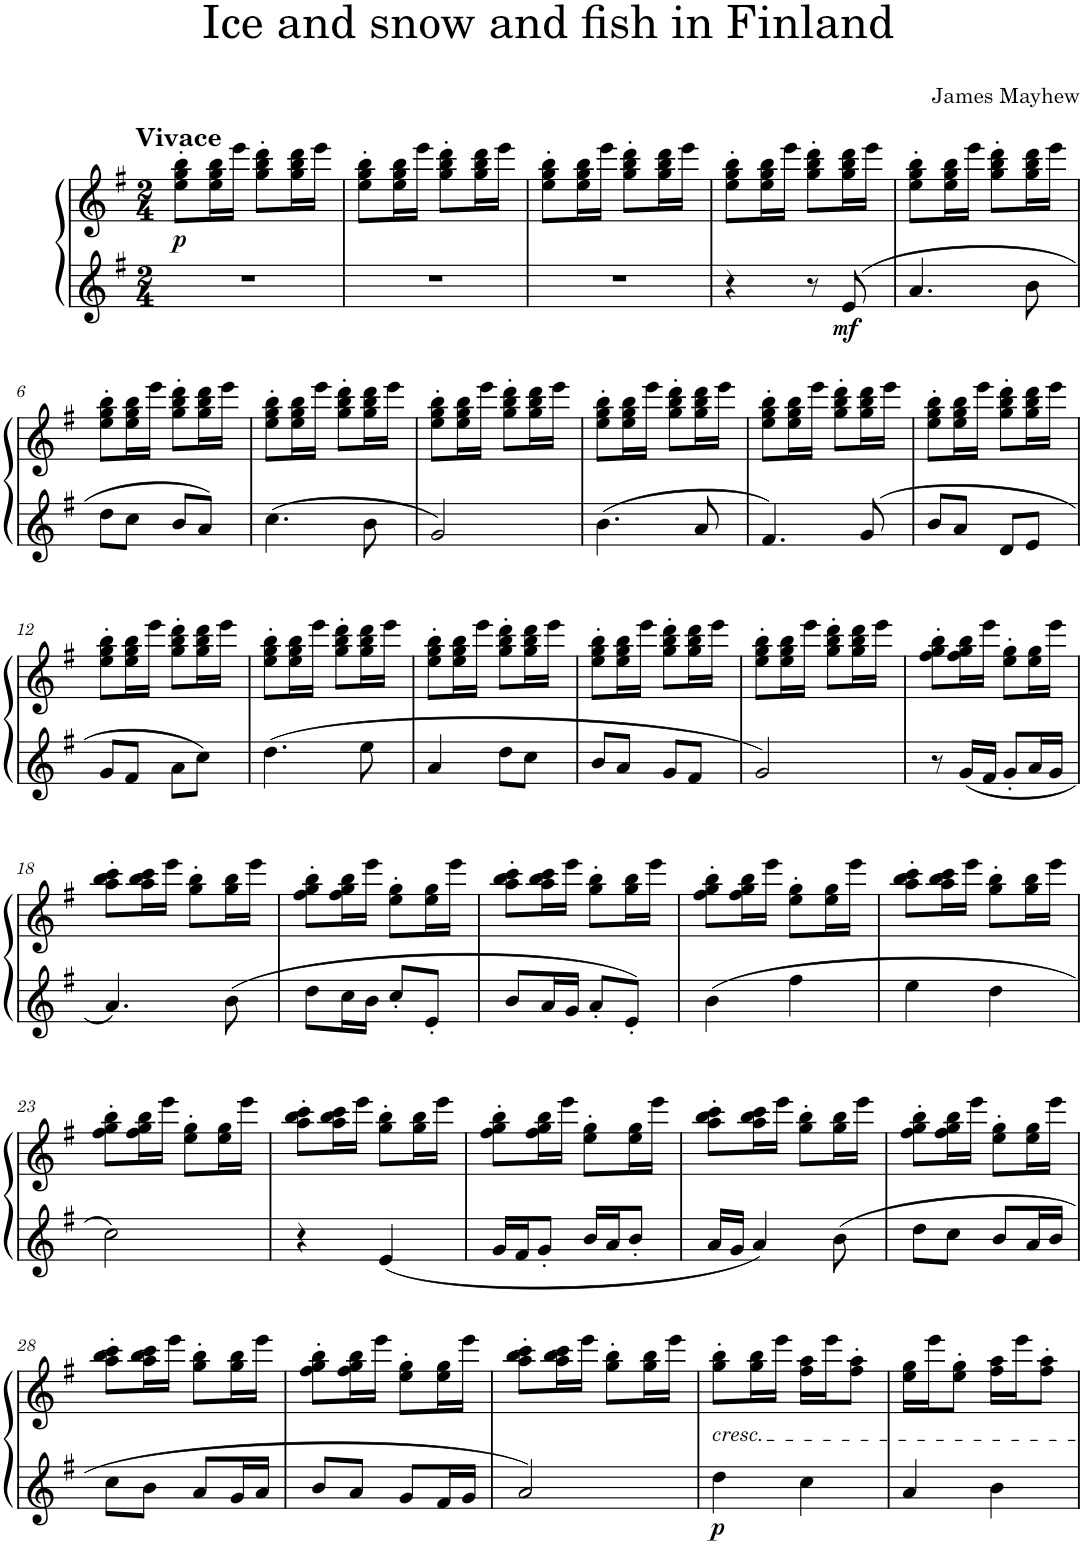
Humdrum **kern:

**kern	**kern	**dynam
*part1	*part1	*part1
*staff2	*staff1	*staff1/2
*I"Piano	*	*
*I'Pno.	*	*
*clefG2	*clefG2	*
*k[f#]	*k[f#]	*
*M2/4	*M2/4	*
=1	=1	=1
!	!LO:TX:a:B:t=Vivace	!
!	!	!LO:DY:b
2r	8ee\' 8gg\' 8bb\'L	p
.	16ee\ 16gg\ 16bb\L	.
.	16eee\JJ	.
.	8gg\' 8bb\' 8ddd\'L	.
.	16gg\ 16bb\ 16ddd\L	.
.	16eee\JJ	.
=2	=2	=2
2r	8ee\' 8gg\' 8bb\'L	.
.	16ee\ 16gg\ 16bb\L	.
.	16eee\JJ	.
.	8gg\' 8bb\' 8ddd\'L	.
.	16gg\ 16bb\ 16ddd\L	.
.	16eee\JJ	.
=3	=3	=3
2r	8ee\' 8gg\' 8bb\'L	.
.	16ee\ 16gg\ 16bb\L	.
.	16eee\JJ	.
.	8gg\' 8bb\' 8ddd\'L	.
.	16gg\ 16bb\ 16ddd\L	.
.	16eee\JJ	.
=4	=4	=4
4r	8ee\' 8gg\' 8bb\'L	.
.	16ee\ 16gg\ 16bb\L	.
.	16eee\JJ	.
8r	8gg\' 8bb\' 8ddd\'L	.
!	!	!LO:DY:b=2
8e/	16gg\ 16bb\ 16ddd\L	mf
.	16eee\JJ	.
=5	=5	=5
4.a/	8ee\' 8gg\' 8bb\'L	.
.	16ee\ 16gg\ 16bb\L	.
.	16eee\JJ	.
.	8gg\' 8bb\' 8ddd\'L	.
8b\	16gg\ 16bb\ 16ddd\L	.
.	16eee\JJ	.
!!LO:LB:g=z
=6	=6	=6
8dd\L	8ee\' 8gg\' 8bb\'L	.
8cc\J	16ee\ 16gg\ 16bb\L	.
.	16eee\JJ	.
8b/L	8gg\' 8bb\' 8ddd\'L	.
8a/J	16gg\ 16bb\ 16ddd\L	.
.	16eee\JJ	.
=7	=7	=7
4.cc\	8ee\' 8gg\' 8bb\'L	.
.	16ee\ 16gg\ 16bb\L	.
.	16eee\JJ	.
.	8gg\' 8bb\' 8ddd\'L	.
8b\	16gg\ 16bb\ 16ddd\L	.
.	16eee\JJ	.
=8	=8	=8
2g/	8ee\' 8gg\' 8bb\'L	.
.	16ee\ 16gg\ 16bb\L	.
.	16eee\JJ	.
.	8gg\' 8bb\' 8ddd\'L	.
.	16gg\ 16bb\ 16ddd\L	.
.	16eee\JJ	.
=9	=9	=9
4.b\	8ee\' 8gg\' 8bb\'L	.
.	16ee\ 16gg\ 16bb\L	.
.	16eee\JJ	.
.	8gg\' 8bb\' 8ddd\'L	.
8a/	16gg\ 16bb\ 16ddd\L	.
.	16eee\JJ	.
=10	=10	=10
4.f#/	8ee\' 8gg\' 8bb\'L	.
.	16ee\ 16gg\ 16bb\L	.
.	16eee\JJ	.
.	8gg\' 8bb\' 8ddd\'L	.
8g/	16gg\ 16bb\ 16ddd\L	.
.	16eee\JJ	.
=11	=11	=11
8b/L	8ee\' 8gg\' 8bb\'L	.
8a/J	16ee\ 16gg\ 16bb\L	.
.	16eee\JJ	.
8d/L	8gg\' 8bb\' 8ddd\'L	.
8e/J	16gg\ 16bb\ 16ddd\L	.
.	16eee\JJ	.
!!LO:LB:g=z
=12	=12	=12
8g/L	8ee\' 8gg\' 8bb\'L	.
8f#/J	16ee\ 16gg\ 16bb\L	.
.	16eee\JJ	.
8a\L	8gg\' 8bb\' 8ddd\'L	.
8cc\J	16gg\ 16bb\ 16ddd\L	.
.	16eee\JJ	.
=13	=13	=13
4.dd\	8ee\' 8gg\' 8bb\'L	.
.	16ee\ 16gg\ 16bb\L	.
.	16eee\JJ	.
.	8gg\' 8bb\' 8ddd\'L	.
8ee\	16gg\ 16bb\ 16ddd\L	.
.	16eee\JJ	.
=14	=14	=14
4a/	8ee\' 8gg\' 8bb\'L	.
.	16ee\ 16gg\ 16bb\L	.
.	16eee\JJ	.
8dd\L	8gg\' 8bb\' 8ddd\'L	.
8cc\J	16gg\ 16bb\ 16ddd\L	.
.	16eee\JJ	.
=15	=15	=15
8b/L	8ee\' 8gg\' 8bb\'L	.
8a/J	16ee\ 16gg\ 16bb\L	.
.	16eee\JJ	.
8g/L	8gg\' 8bb\' 8ddd\'L	.
8f#/J	16gg\ 16bb\ 16ddd\L	.
.	16eee\JJ	.
=16	=16	=16
2g/	8ee\' 8gg\' 8bb\'L	.
.	16ee\ 16gg\ 16bb\L	.
.	16eee\JJ	.
.	8gg\' 8bb\' 8ddd\'L	.
.	16gg\ 16bb\ 16ddd\L	.
.	16eee\JJ	.
=17	=17	=17
8r	8ff#\' 8gg\' 8bb\'L	.
16g/LL	16ff#\ 16gg\ 16bb\L	.
16f#/JJ	16eee\JJ	.
8g'/L	8ee\' 8gg\'L	.
16a/L	16ee\ 16gg\L	.
16g/JJ	16eee\JJ	.
!!LO:LB:g=z
=18	=18	=18
4.a/	8aa\' 8bb\' 8ccc\'L	.
.	16aa\ 16bb\ 16ccc\L	.
.	16eee\JJ	.
.	8gg\' 8bb\'L	.
8b\	16gg\ 16bb\L	.
.	16eee\JJ	.
=19	=19	=19
8dd\L	8ff#\' 8gg\' 8bb\'L	.
16cc\L	16ff#\ 16gg\ 16bb\L	.
16b\JJ	16eee\JJ	.
8cc'/L	8ee\' 8gg\'L	.
8e'/J	16ee\ 16gg\L	.
.	16eee\JJ	.
=20	=20	=20
8b/L	8aa\' 8bb\' 8ccc\'L	.
16a/L	16aa\ 16bb\ 16ccc\L	.
16g/JJ	16eee\JJ	.
8a'/L	8gg\' 8bb\'L	.
8e'/J	16gg\ 16bb\L	.
.	16eee\JJ	.
=21	=21	=21
4b\	8ff#\' 8gg\' 8bb\'L	.
.	16ff#\ 16gg\ 16bb\L	.
.	16eee\JJ	.
4ff#\	8ee\' 8gg\'L	.
.	16ee\ 16gg\L	.
.	16eee\JJ	.
=22	=22	=22
4ee\	8aa\' 8bb\' 8ccc\'L	.
.	16aa\ 16bb\ 16ccc\L	.
.	16eee\JJ	.
4dd\	8gg\' 8bb\'L	.
.	16gg\ 16bb\L	.
.	16eee\JJ	.
!!LO:LB:g=z
=23	=23	=23
2cc\	8ff#\' 8gg\' 8bb\'L	.
.	16ff#\ 16gg\ 16bb\L	.
.	16eee\JJ	.
.	8ee\' 8gg\'L	.
.	16ee\ 16gg\L	.
.	16eee\JJ	.
=24	=24	=24
4r	8aa\' 8bb\' 8ccc\'L	.
.	16aa\ 16bb\ 16ccc\L	.
.	16eee\JJ	.
4e/	8gg\' 8bb\'L	.
.	16gg\ 16bb\L	.
.	16eee\JJ	.
=25	=25	=25
16g/LL	8ff#\' 8gg\' 8bb\'L	.
16f#/J	.	.
8g'/J	16ff#\ 16gg\ 16bb\L	.
.	16eee\JJ	.
16b/LL	8ee\' 8gg\'L	.
16a/J	.	.
8b'/J	16ee\ 16gg\L	.
.	16eee\JJ	.
=26	=26	=26
16a/LL	8aa\' 8bb\' 8ccc\'L	.
16g/JJ	.	.
4a/	16aa\ 16bb\ 16ccc\L	.
.	16eee\JJ	.
.	8gg\' 8bb\'L	.
8b\	16gg\ 16bb\L	.
.	16eee\JJ	.
=27	=27	=27
8dd\L	8ff#\' 8gg\' 8bb\'L	.
8cc\J	16ff#\ 16gg\ 16bb\L	.
.	16eee\JJ	.
8b/L	8ee\' 8gg\'L	.
16a/L	16ee\ 16gg\L	.
16b/JJ	16eee\JJ	.
!!LO:LB:g=z
=28	=28	=28
8cc\L	8aa\' 8bb\' 8ccc\'L	.
8b\J	16aa\ 16bb\ 16ccc\L	.
.	16eee\JJ	.
8a/L	8gg\' 8bb\'L	.
16g/L	16gg\ 16bb\L	.
16a/JJ	16eee\JJ	.
=29	=29	=29
8b/L	8ff#\' 8gg\' 8bb\'L	.
8a/J	16ff#\ 16gg\ 16bb\L	.
.	16eee\JJ	.
8g/L	8ee\' 8gg\'L	.
16f#/L	16ee\ 16gg\L	.
16g/JJ	16eee\JJ	.
=30	=30	=30
2a/	8aa\' 8bb\' 8ccc\'L	.
.	16aa\ 16bb\ 16ccc\L	.
.	16eee\JJ	.
.	8gg\' 8bb\'L	.
.	16gg\ 16bb\L	.
.	16eee\JJ	.
=31	=31	=31
!	!LO:TX:b:i:t=cresc.	!
!	!	!LO:DY:b=2
4dd\	8gg\' 8bb\'L	p
.	16gg\ 16bb\L	.
.	16eee\JJ	.
4cc\	16ff#\ 16aa\LL	.
.	16eee\J	.
.	8ff#\' 8aa\'J	.
=32	=32	=32
4a/	16ee\ 16gg\LL	.
.	16eee\J	.
.	8ee\' 8gg\'J	.
4b\	16ff#\ 16aa\LL	.
.	16eee\J	.
.	8ff#\' 8aa\'J	.
=	=	=
*-	*-	*-
